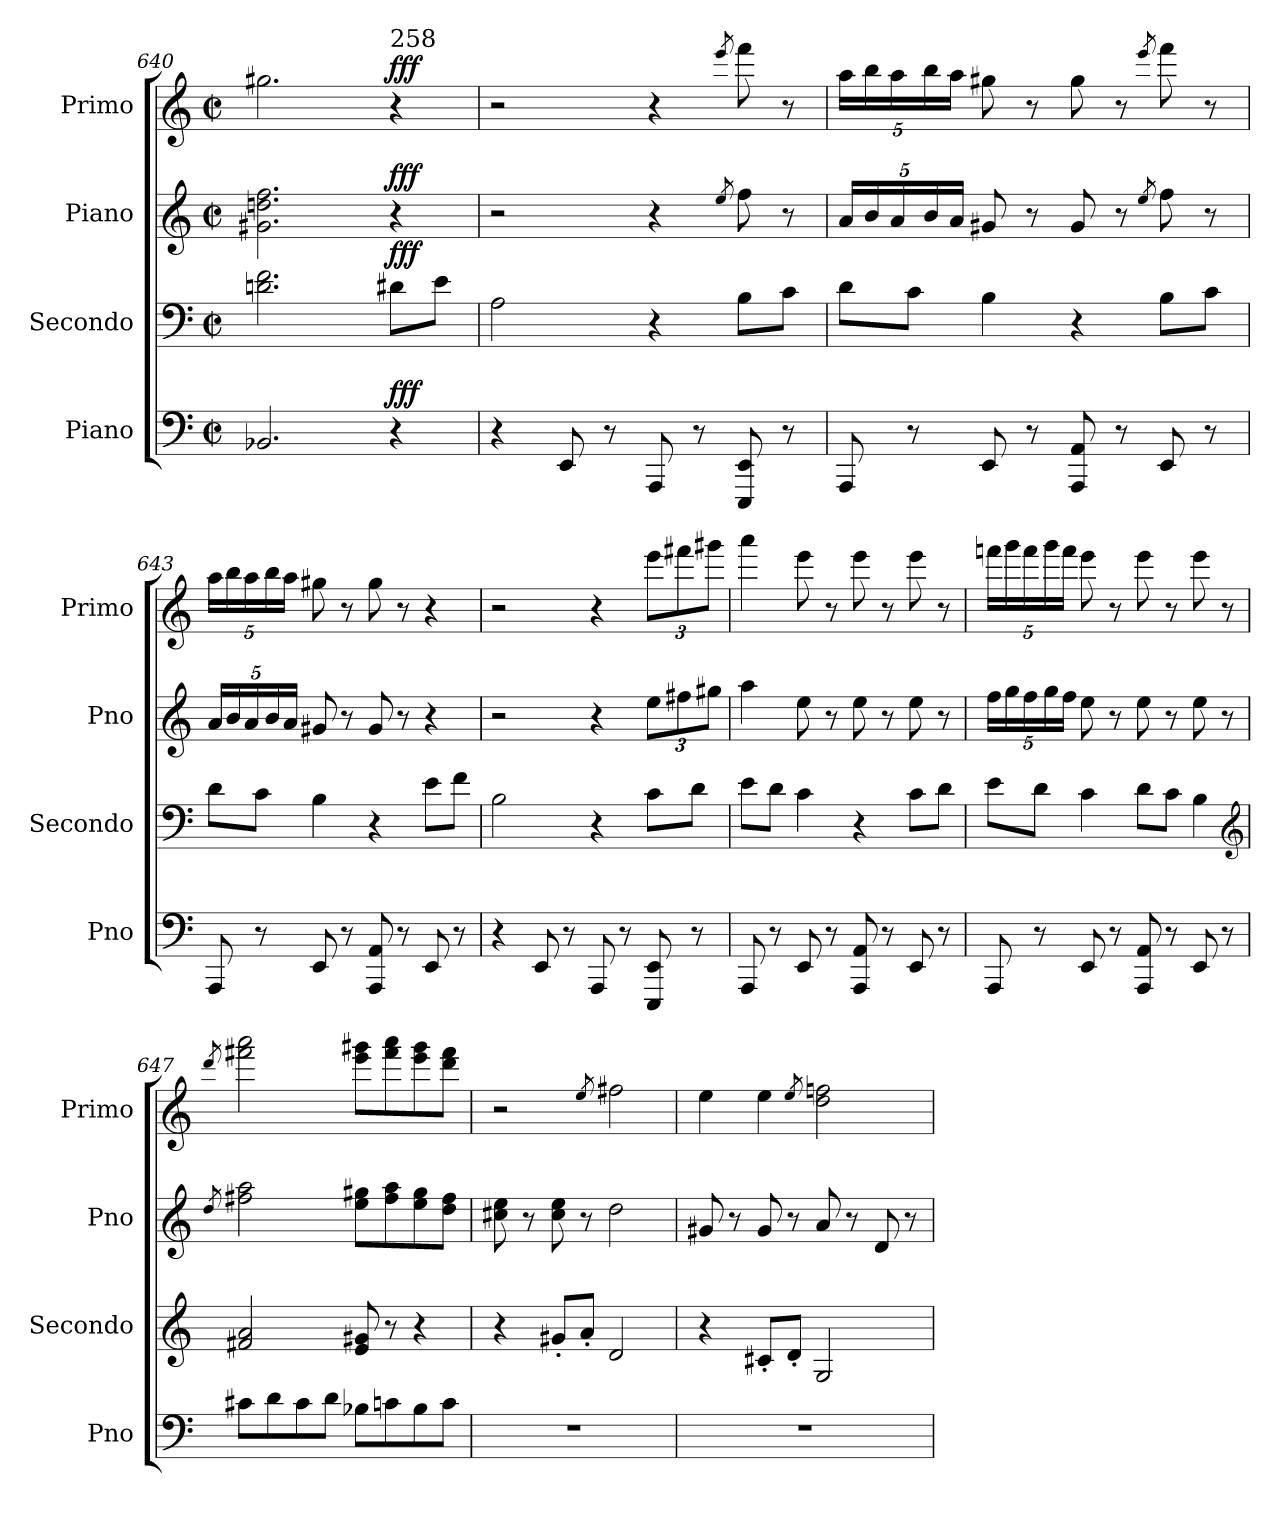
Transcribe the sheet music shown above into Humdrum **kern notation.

**kern	**dynam	**kern	**dynam	**kern	**dynam	**kern	**dynam
*part4	*part4	*part3	*part3	*part2	*part2	*part1	*part1
*staff4	*staff4	*staff3	*staff3	*staff2	*staff2	*staff1	*staff1
*I"Piano	*	*I"Secondo	*	*I"Piano	*	*I"Primo	*
*I'Pno	*	*I'Secondo	*	*I'Pno	*	*I'Primo	*
!!LO:LB:g=z
*clefF4	*	*clefF4	*	*clefG2	*	*clefG2	*
*k[]	*	*k[]	*	*k[]	*	*k[]	*
*C:	*	*C:	*	*C:	*	*C:	*
*M2/2	*	*M2/2	*	*M2/2	*	*M2/2	*
*met(c|)	*	*met(c|)	*	*met(c|)	*	*met(c|)	*
=640	=640	=640	=640	=640	=640	=640	=640
2.BB-X/	.	2.dn\ 2.f\	.	2.g#X\ 2.ddn\ 2.ff\	.	2.gg#X\	.
!	!	!	!	!	!	!LO:TX:a:t=258	!
!	!LO:DY:a	!	!LO:DY:a	!	!LO:DY:a	!	!LO:DY:a
4r	fff	8d#X\L	fff	4r	fff	4r	fff
.	.	8e\J	.	.	.	.	.
=641	=641	=641	=641	=641	=641	=641	=641
4r	.	2A\	.	2r	.	2r	.
8EE/	.	.	.	.	.	.	.
8r	.	.	.	.	.	.	.
8AAA/	.	4r	.	4r	.	4r	.
8r	.	.	.	.	.	.	.
.	.	.	.	8qee/	.	8qeee/	.
8EEE/ 8EE/	.	8B\L	.	8ff\	.	8fff\	.
8r	.	8c\J	.	8r	.	8r	.
=642	=642	=642	=642	=642	=642	=642	=642
*	*	*	*	*Xbrackettup	*	*Xbrackettup	*
8AAA/	.	8d\L	.	20a/LL	.	20aa\LL	.
.	.	.	.	20b/	.	20bb\	.
.	.	.	.	20a/	.	20aa\	.
8r	.	8c\J	.	.	.	.	.
.	.	.	.	20b/	.	20bb\	.
.	.	.	.	20a/JJ	.	20aa\JJ	.
8EE/	.	4B\	.	8g#X/	.	8gg#X\	.
8r	.	.	.	8r	.	8r	.
8AAA/ 8AA/	.	4r	.	8g#/	.	8gg#\	.
8r	.	.	.	8r	.	8r	.
.	.	.	.	8qee/	.	8qeee/	.
8EE/	.	8B\L	.	8ff\	.	8fff\	.
8r	.	8c\J	.	8r	.	8r	.
=643	=643	=643	=643	=643	=643	=643	=643
8AAA/	.	8d\L	.	20a/LL	.	20aa\LL	.
.	.	.	.	20b/	.	20bb\	.
.	.	.	.	20a/	.	20aa\	.
8r	.	8c\J	.	.	.	.	.
.	.	.	.	20b/	.	20bb\	.
.	.	.	.	20a/JJ	.	20aa\JJ	.
8EE/	.	4B\	.	8g#X/	.	8gg#X\	.
8r	.	.	.	8r	.	8r	.
8AAA/ 8AA/	.	4r	.	8g#/	.	8gg#\	.
8r	.	.	.	8r	.	8r	.
8EE/	.	8e\L	.	4r	.	4r	.
8r	.	8f\J	.	.	.	.	.
=644	=644	=644	=644	=644	=644	=644	=644
4r	.	2B\	.	2r	.	2r	.
8EE/	.	.	.	.	.	.	.
8r	.	.	.	.	.	.	.
8AAA/	.	4r	.	4r	.	4r	.
8r	.	.	.	.	.	.	.
8EEE/ 8EE/	.	8c\L	.	12ee\L	.	12eee\L	.
.	.	.	.	12ff#X\	.	12fff#X\	.
8r	.	8d\J	.	.	.	.	.
.	.	.	.	12gg#X\J	.	12ggg#X\J	.
!!LO:LB:g=z
=645	=645	=645	=645	=645	=645	=645	=645
8AAA/	.	8e\L	.	4aa\	.	4aaa\	.
8r	.	8d\J	.	.	.	.	.
8EE/	.	4c\	.	8ee\	.	8eee\	.
8r	.	.	.	8r	.	8r	.
8AAA/ 8AA/	.	4r	.	8ee\	.	8eee\	.
8r	.	.	.	8r	.	8r	.
8EE/	.	8c\L	.	8ee\	.	8eee\	.
8r	.	8d\J	.	8r	.	8r	.
=646	=646	=646	=646	=646	=646	=646	=646
8AAA/	.	8e\L	.	20ff\LL	.	20fffn\LL	.
.	.	.	.	20gg\	.	20ggg\	.
.	.	.	.	20ff\	.	20fff\	.
8r	.	8d\J	.	.	.	.	.
.	.	.	.	20gg\	.	20ggg\	.
.	.	.	.	20ff\JJ	.	20fff\JJ	.
8EE/	.	4c\	.	8ee\	.	8eee\	.
8r	.	.	.	8r	.	8r	.
8AAA/ 8AA/	.	8d\L	.	8ee\	.	8eee\	.
8r	.	8c\J	.	8r	.	8r	.
8EE/	.	4B\	.	8ee\	.	8eee\	.
8r	.	.	.	8r	.	8r	.
*	*	*clefG2	*	*	*	*	*
=647	=647	=647	=647	=647	=647	=647	=647
.	.	.	.	8qdd/	.	8qddd/	.
8c#X\L	.	2f#X/ 2a/	.	2ff#X\ 2aa\	.	2fff#X\ 2aaa\	.
8d\	.	.	.	.	.	.	.
8c#\	.	.	.	.	.	.	.
8d\J	.	.	.	.	.	.	.
8B-X\L	.	8e/ 8g#X/	.	8ee\ 8gg#X\L	.	8eee\ 8ggg#X\L	.
8cn\	.	8r	.	8ff#\ 8aa\	.	8fff#\ 8aaa\	.
8B-\	.	4r	.	8ee\ 8gg#\	.	8eee\ 8ggg#\	.
8c\J	.	.	.	8dd\ 8ff#\J	.	8ddd\ 8fff#\J	.
=648	=648	=648	=648	=648	=648	=648	=648
1r	.	4r	.	8cc#X\ 8ee\	.	2r	.
.	.	.	.	8r	.	.	.
.	.	8g#X'/L	.	8cc#\ 8ee\	.	.	.
.	.	8a'/J	.	8r	.	.	.
.	.	.	.	.	.	8qee/	.
.	.	2d/	.	2dd\	.	2ff#X\	.
=649	=649	=649	=649	=649	=649	=649	=649
1r	.	4r	.	8g#X/	.	4ee\	.
.	.	.	.	8r	.	.	.
.	.	8c#X'/L	.	8g#/	.	4ee\	.
.	.	8d'/J	.	8r	.	.	.
.	.	.	.	.	.	8qee/	.
.	.	2G/	.	8a/	.	2dd\ 2ffn\	.
.	.	.	.	8r	.	.	.
.	.	.	.	8d/	.	.	.
.	.	.	.	8r	.	.	.
=	=	=	=	=	=	=	=
*-	*-	*-	*-	*-	*-	*-	*-
